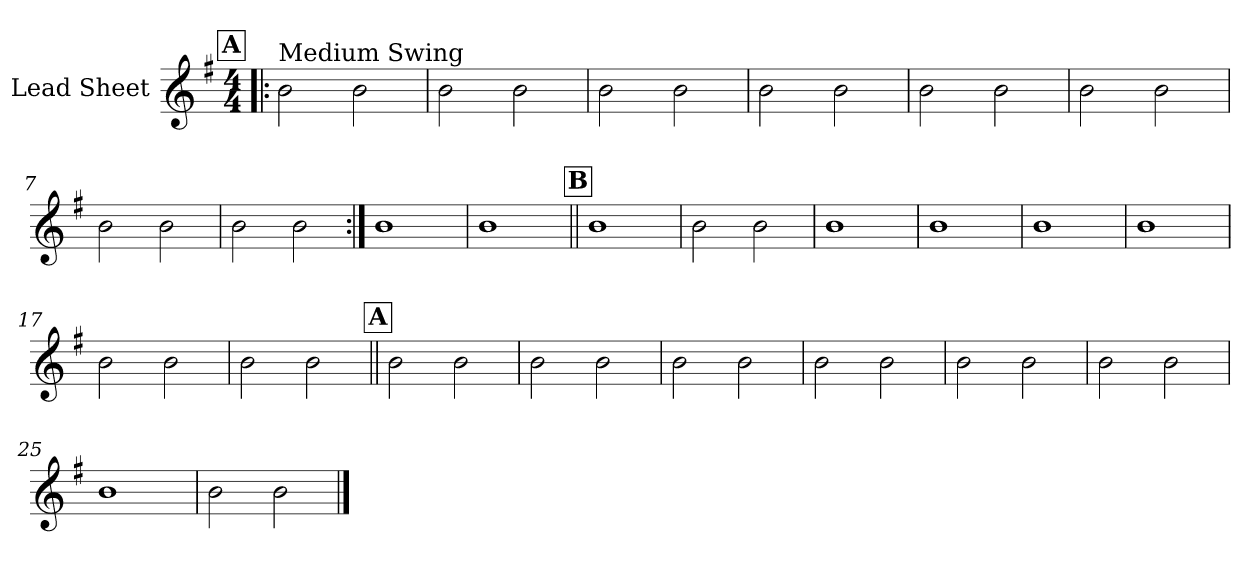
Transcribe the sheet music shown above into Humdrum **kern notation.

**kern
*part1
*staff1
*I"Lead Sheet
*clefG2
*k[f#]
*G:
*M4/4
!!LO:REH:place=s1:a:fs=14:t=A
=1!|:
!LO:TX:a:t=Medium Swing
2b\
2b\
=2
2b\
2b\
=3
2b\
2b\
=4
2b\
2b\
!!LO:LB:g=z
=5
2b\
2b\
=6
2b\
2b\
=7
2b\
2b\
=8
2b\
2b\
!!LO:LB:g=z
=9:|!
1b
=10
1b
!!LO:LB:g=z
!!LO:REH:place=s1:a:fs=14:t=B
=11||
1b
=12
2b\
2b\
=13
1b
=14
1b
!!LO:LB:g=z
=15
1b
=16
1b
=17
2b\
2b\
=18
2b\
2b\
!!LO:LB:g=z
!!LO:REH:place=s1:a:fs=14:t=A
=19||
2b\
2b\
=20
2b\
2b\
=21
2b\
2b\
=22
2b\
2b\
!!LO:LB:g=z
=23
2b\
2b\
=24
2b\
2b\
=25
1b
=26
2b\
2b\
==
*-
